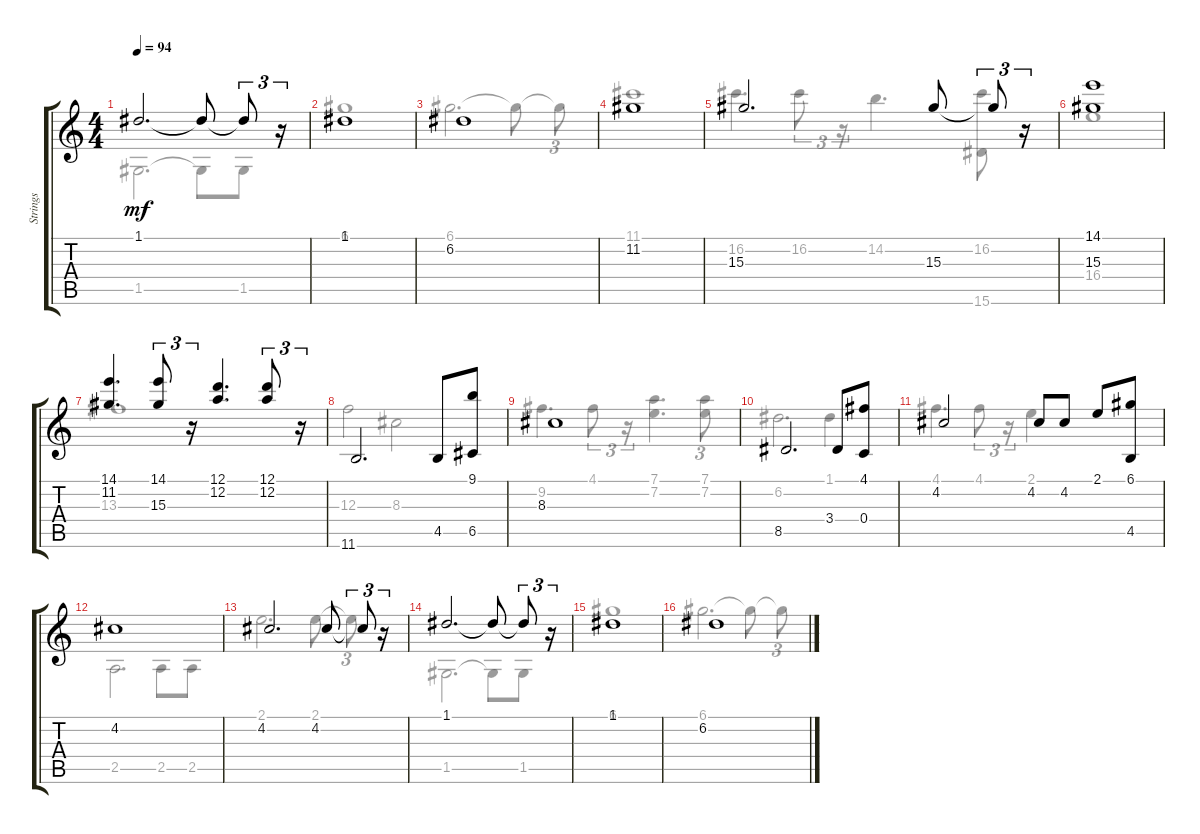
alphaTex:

\track ("Strings" "Strings") {instrument electricguitarclean}
\staff {score tabs}
\tuning (D4 A3 F3 C3 G2 C2) {hide}
\voice
\ts (4 4)
\tempo 94
\clef g2
\ks aminor
1.1.2{d dy mf} 1.1{t}.8 1.1{t}.8{tu (3 2)} r.16{tu (3 2)} |
1.1.1 |
6.2.1 |
11.2.1 |
15.3.2{d} 15.3.8 15.3{t}.8{tu (3 2)} r.16{tu (3 2)} |
(14.1 15.3).1 |
(14.1 11.2).4{d} (14.1 15.3).8{tu (3 2)} r.16{tu (3 2)} (12.1 12.2).4{d} (12.1 12.2).8{tu (3 2)} r.16{tu (3 2)} |
11.6.2{d} 4.5.8 (9.1 6.5).8 |
8.3.1 |
8.5.2{d} 3.4.8 (4.1 0.4).8 |
4.2.2 4.2.8 4.2.8 2.1.8 (6.1 4.5).8 |
4.2.1 |
4.2.2{d} 4.2.8 4.2{t}.8{tu (3 2)} r.16{tu (3 2)} |
1.1.2{d} 1.1{t}.8 1.1{t}.8{tu (3 2)} r.16{tu (3 2)} |
1.1.1 |
6.2.1
\voice
\clef g2
\ottava regular
\simile none
\ks aminor
1.5.2{d dy mf} 1.5{t}.8 1.5.8 |
6.1.1 |
6.1.2{d} 6.1{t}.8 6.1{t}.8{tu (3 2)} |
11.1.1 |
16.2.4{d} 16.2.8{tu (3 2)} r.16{tu (3 2)} 14.2.4{d} (16.2 15.6).8 |
16.4.1 |
13.3.1 |
12.3.2 8.3.2 |
9.2.4{d} 4.1.8{tu (3 2)} r.16{tu (3 2)} (7.1 7.2).4{d} (7.1 7.2).8{tu (3 2)} |
6.2.2{d} 1.1.4 |
4.1.4{d} 4.1.8{tu (3 2)} r.16{tu (3 2)} 2.1.4 |
2.5.2{d} 2.5.8 2.5.8 |
2.1.2{d} 2.1.8 2.1{t}.8{tu (3 2)} |
1.5.2{d} 1.5{t}.8 1.5.8 |
6.1.1 |
6.1.2{d} 6.1{t}.8 6.1{t}.8{tu (3 2)}
